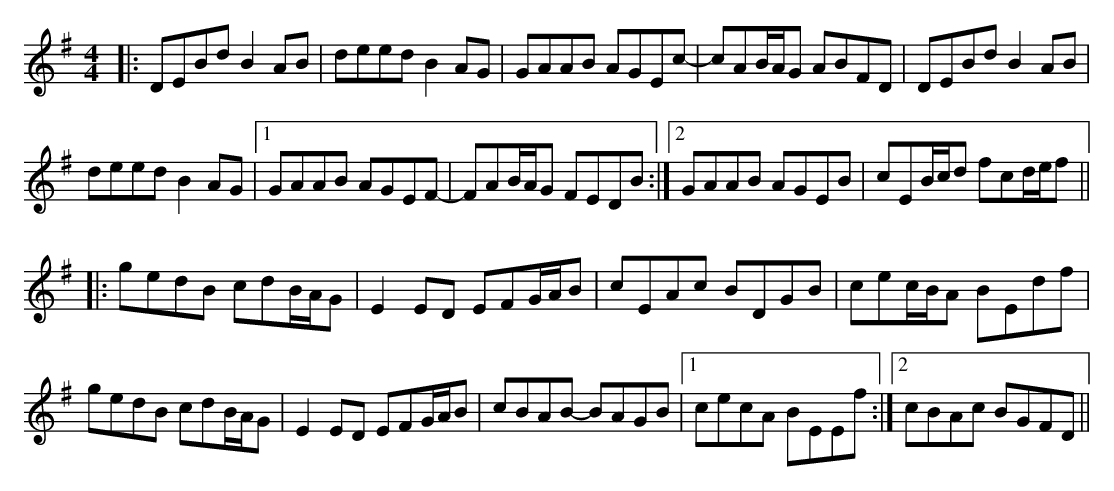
X:1
M:4/4
K:Emin
|:DEBd B2 AB|deed B2 AG|GAAB AGEc-|cAB/A/G ABFD|DEBd B2 AB|
deed B2 AG|1 GAAB AGEF-|FAB/A/G FEDB:|2 GAAB AGEB|cEB/c/d fcd/e/f||
|:gedB cdB/A/G|E2 ED EFG/A/B|cEAc BDGB|cec/B/A BEdf|
gedB cdB/A/G|E2 ED EFG/A/B|cBAB- BAGB|1 cecA BEEf:|2 cBAc BGFD||
